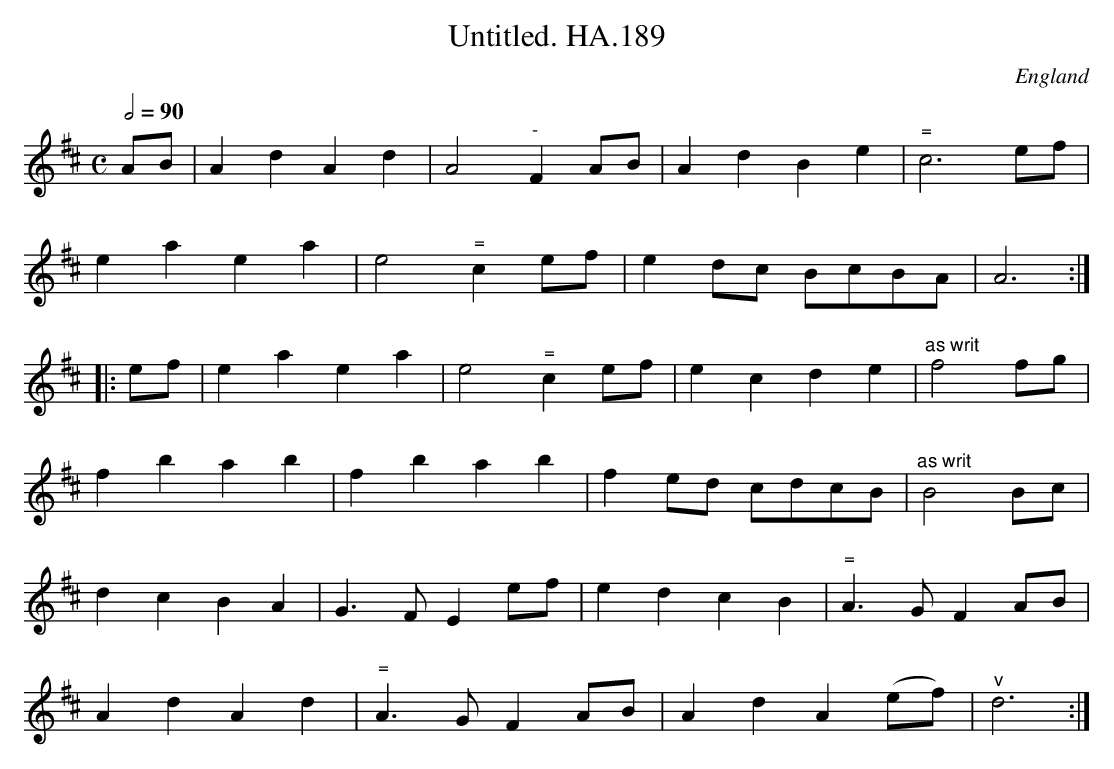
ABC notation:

X:1
T:Untitled. HA.189
M:C
L:1/8
Q:1/2=90
O:England
notC:"J.A."
K:D major
AB|A2d2A2d2|A4"^-"F2 AB|A2d2B2e2|"^="c6 ef|!
e2a2e2a2|e4"^="c2 ef|e2 dc BcBA|A6:|!
|:ef|e2a2e2a2|e4"^="c2ef|e2c2d2e2|"^as writ"f4fg|!
f2b2a2b2|f2b2a2b2|f2 ed cdcB|"^as writ"B4Bc|!
d2c2B2A2|G3FE2 ef|e2d2c2B2|"^="A3GF2 AB|!
A2d2A2d2|"^="A3GF2 AB|A2d2A2 (ef)|"^v"d6:|
